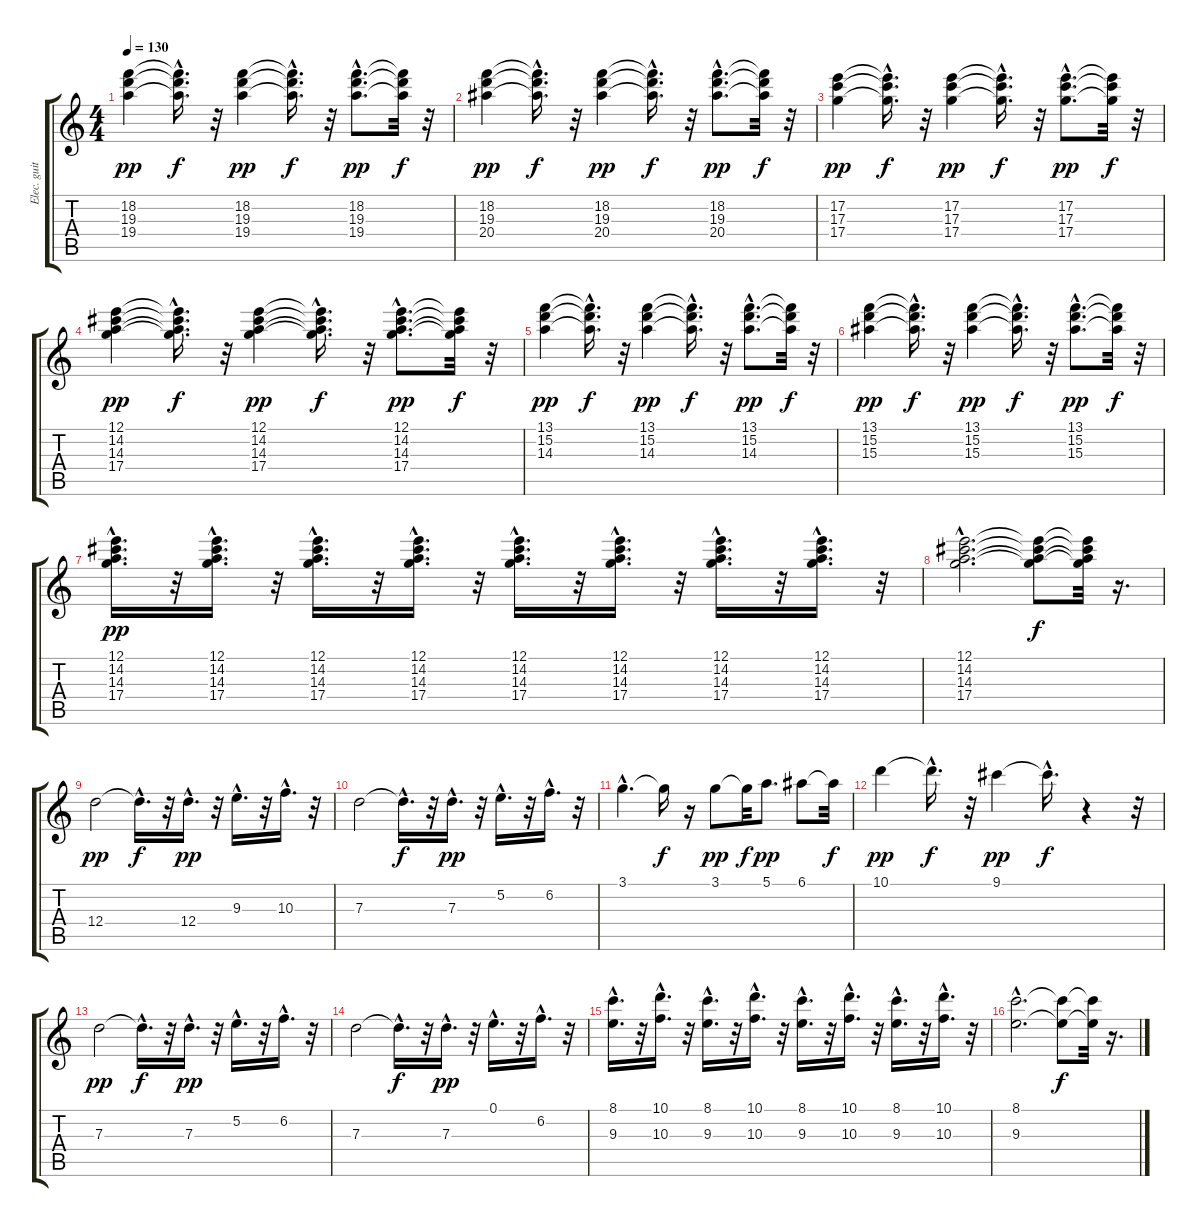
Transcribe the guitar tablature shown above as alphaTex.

\track ("Elec. guitar" "Elec. guit") {instrument acousticguitarnylon}
\staff {score tabs}
\tuning (E4 B3 G3 D3 A2 E2) {hide}
\ts (4 4)
\tempo 130
\clef g2
\ks c
(18.2 19.3 19.4).4{dy pp} (18.2{hac t} 19.3{hac t} 19.4{hac t}).16{d dy f} r.32 (18.2 19.3 19.4).4{dy pp} (18.2{hac t} 19.3{hac t} 19.4{hac t}).16{d dy f} r.32 (18.2{hac} 19.3{hac} 19.4{hac}).8{d dy pp} (18.2{t} 19.3{t} 19.4{t}).32{dy f} r.32 |
(18.2 19.3 20.4).4{dy pp} (18.2{hac t} 19.3{hac t} 20.4{hac t}).16{d dy f} r.32 (18.2 19.3 20.4).4{dy pp} (18.2{hac t} 19.3{hac t} 20.4{hac t}).16{d dy f} r.32 (18.2{hac} 19.3{hac} 20.4{hac}).8{d dy pp} (18.2{t} 19.3{t} 20.4{t}).32{dy f} r.32 |
(17.2 17.3 17.4).4{dy pp} (17.2{hac t} 17.3{hac t} 17.4{hac t}).16{d dy f} r.32 (17.2 17.3 17.4).4{dy pp} (17.2{hac t} 17.3{hac t} 17.4{hac t}).16{d dy f} r.32 (17.2{hac} 17.3{hac} 17.4{hac}).8{d dy pp} (17.2{t} 17.3{t} 17.4{t}).32{dy f} r.32 |
(12.1 14.2 14.3 17.4).4{dy pp} (12.1{hac t} 14.2{hac t} 14.3{hac t} 17.4{hac t}).16{d dy f} r.32 (12.1 14.2 14.3 17.4).4{dy pp} (12.1{hac t} 14.2{hac t} 14.3{hac t} 17.4{hac t}).16{d dy f} r.32 (12.1{hac} 14.2{hac} 14.3{hac} 17.4{hac}).8{d dy pp} (12.1{t} 14.2{t} 14.3{t} 17.4{t}).32{dy f} r.32 |
(13.1 15.2 14.3).4{dy pp} (13.1{hac t} 15.2{hac t} 14.3{hac t}).16{d dy f} r.32 (13.1 15.2 14.3).4{dy pp} (13.1{hac t} 15.2{hac t} 14.3{hac t}).16{d dy f} r.32 (13.1{hac} 15.2{hac} 14.3{hac}).8{d dy pp} (13.1{t} 15.2{t} 14.3{t}).32{dy f} r.32 |
(13.1 15.2 15.3).4{dy pp} (13.1{hac t} 15.2{hac t} 15.3{hac t}).16{d dy f} r.32 (13.1 15.2 15.3).4{dy pp} (13.1{hac t} 15.2{hac t} 15.3{hac t}).16{d dy f} r.32 (13.1{hac} 15.2{hac} 15.3{hac}).8{d dy pp} (13.1{t} 15.2{t} 15.3{t}).32{dy f} r.32 |
(12.1{hac} 14.2{hac} 14.3{hac} 17.4{hac}).16{d dy pp} r.32 (12.1{hac} 14.2{hac} 14.3{hac} 17.4{hac}).16{d} r.32 (12.1{hac} 14.2{hac} 14.3{hac} 17.4{hac}).16{d} r.32 (12.1{hac} 14.2{hac} 14.3{hac} 17.4{hac}).16{d} r.32 (12.1{hac} 14.2{hac} 14.3{hac} 17.4{hac}).16{d} r.32 (12.1{hac} 14.2{hac} 14.3{hac} 17.4{hac}).16{d} r.32 (12.1{hac} 14.2{hac} 14.3{hac} 17.4{hac}).16{d} r.32 (12.1{hac} 14.2{hac} 14.3{hac} 17.4{hac}).16{d} r.32 |
(12.1{hac} 14.2{hac} 14.3{hac} 17.4{hac}).2{d} (12.1{t} 14.2{t} 14.3{t} 17.4{t}).8{dy f} (12.1{t} 14.2{t} 14.3{t} 17.4{t}).32 r.16{d} |
12.4.2{dy pp} 12.4{hac t}.16{d dy f} r.32 12.4{hac}.16{d dy pp} r.32 9.3{hac}.16{d} r.32 10.3{hac}.16{d} r.32 |
7.3.2 7.3{hac t}.16{d dy f} r.32 7.3{hac}.16{d dy pp} r.32 5.2{hac}.16{d} r.32 6.2{hac}.16{d} r.32 |
3.1{hac}.4{d} 3.1{t}.16{dy f} r.16 3.1.8{dy pp} 3.1{t}.32{dy f} 5.1.8{d dy pp} 6.1.8 6.1{t}.32{dy f} |
10.1.4{dy pp} 10.1{hac t}.16{d dy f} r.32 9.1.4{dy pp} 9.1{hac t}.16{d dy f} r.4 r.32 |
7.3.2{dy pp} 7.3{hac t}.16{d dy f} r.32 7.3{hac}.16{d dy pp} r.32 5.2{hac}.16{d} r.32 6.2{hac}.16{d} r.32 |
7.3.2 7.3{hac t}.16{d dy f} r.32 7.3{hac}.16{d dy pp} r.32 0.1{hac}.16{d} r.32 6.2{hac}.16{d} r.32 |
(8.1{hac} 9.3{hac}).16{d} r.32 (10.1{hac} 10.3{hac}).16{d} r.32 (8.1{hac} 9.3{hac}).16{d} r.32 (10.1{hac} 10.3{hac}).16{d} r.32 (8.1{hac} 9.3{hac}).16{d} r.32 (10.1{hac} 10.3{hac}).16{d} r.32 (8.1{hac} 9.3{hac}).16{d} r.32 (10.1{hac} 10.3{hac}).16{d} r.32 |
(8.1{hac} 9.3{hac}).2{d} (8.1{t} 9.3{t}).8{dy f} (8.1{t} 9.3{t}).32 r.16{d}
